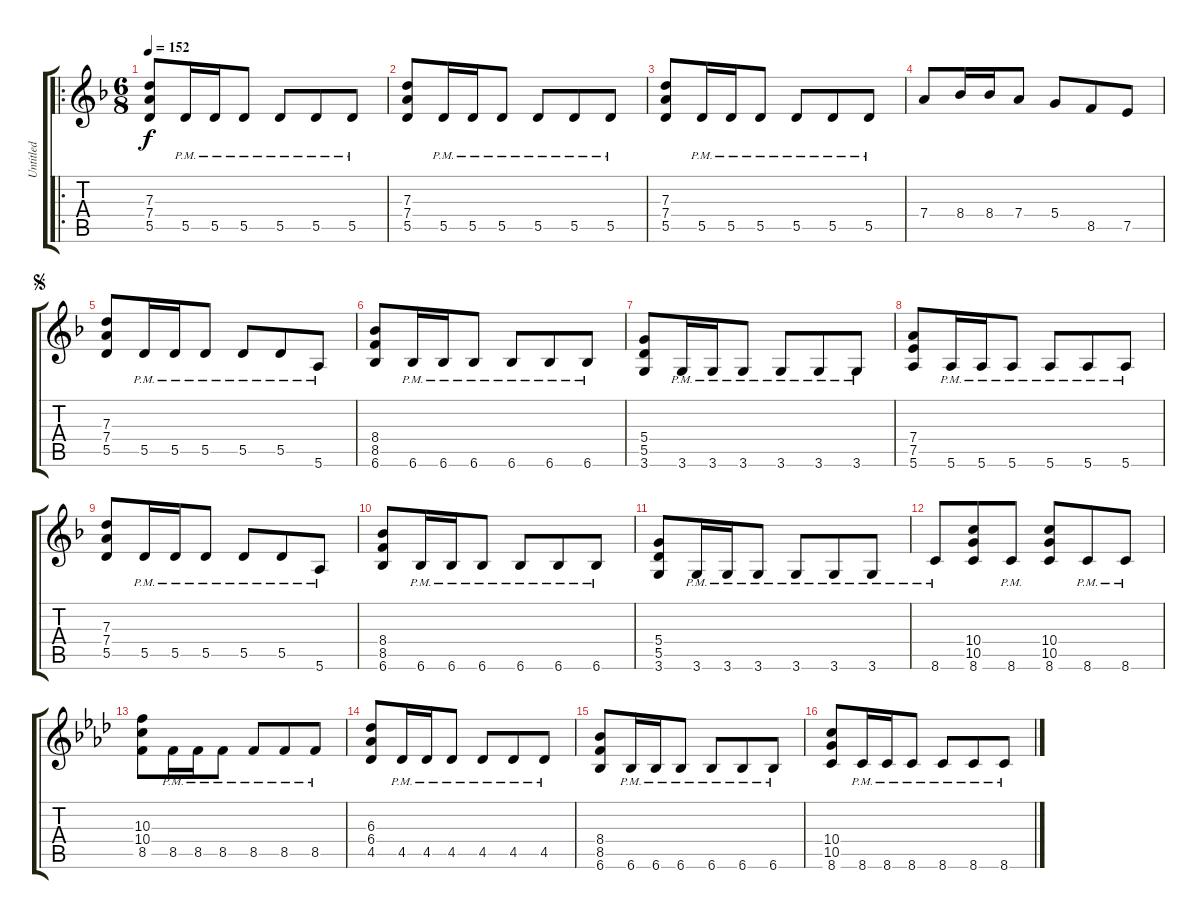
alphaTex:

\track ("Untitled" "Untitled") {instrument distortionguitar}
\staff {score tabs}
\tuning (E4 B3 G3 D3 A2 E2) {hide}
\ro
\ts (6 8)
\tempo 152
\clef g2
\ks f
(7.3 7.4 5.5).8{dy f} 5.5{pm}.16 5.5{pm}.16 5.5{pm}.8 5.5{pm}.8 5.5{pm}.8 5.5{pm}.8 |
(7.3 7.4 5.5).8 5.5{pm}.16 5.5{pm}.16 5.5{pm}.8 5.5{pm}.8 5.5{pm}.8 5.5{pm}.8 |
(7.3 7.4 5.5).8 5.5{pm}.16 5.5{pm}.16 5.5{pm}.8 5.5{pm}.8 5.5{pm}.8 5.5{pm}.8 |
7.4.8 8.4.16 8.4.16 7.4.8 5.4.8 8.5.8 7.5.8 |
\jump segno
(7.3 7.4 5.5).8 5.5{pm}.16 5.5{pm}.16 5.5{pm}.8 5.5{pm}.8 5.5{pm}.8 5.6{pm}.8 |
(8.4 8.5 6.6).8 6.6{pm}.16 6.6{pm}.16 6.6{pm}.8 6.6{pm}.8 6.6{pm}.8 6.6{pm}.8 |
(5.4 5.5 3.6).8 3.6{pm}.16 3.6{pm}.16 3.6{pm}.8 3.6{pm}.8 3.6{pm}.8 3.6{pm}.8 |
(7.4 7.5 5.6).8 5.6{pm}.16 5.6{pm}.16 5.6{pm}.8 5.6{pm}.8 5.6{pm}.8 5.6{pm}.8 |
(7.3 7.4 5.5).8 5.5{pm}.16 5.5{pm}.16 5.5{pm}.8 5.5{pm}.8 5.5{pm}.8 5.6{pm}.8 |
(8.4 8.5 6.6).8 6.6{pm}.16 6.6{pm}.16 6.6{pm}.8 6.6{pm}.8 6.6{pm}.8 6.6{pm}.8 |
(5.4 5.5 3.6).8 3.6{pm}.16 3.6{pm}.16 3.6{pm}.8 3.6{pm}.8 3.6{pm}.8 3.6{pm}.8 |
8.6{pm}.8 (10.4 10.5 8.6).8 8.6{pm}.8 (10.4 10.5 8.6).8 8.6{pm}.8 8.6{pm}.8 |
\ks ab
(10.3 10.4 8.5).8 8.5{pm}.16 8.5{pm}.16 8.5{pm}.8 8.5{pm}.8 8.5{pm}.8 8.5{pm}.8 |
(6.3 6.4 4.5).8 4.5{pm}.16 4.5{pm}.16 4.5{pm}.8 4.5{pm}.8 4.5{pm}.8 4.5{pm}.8 |
(8.4 8.5 6.6).8 6.6{pm}.16 6.6{pm}.16 6.6{pm}.8 6.6{pm}.8 6.6{pm}.8 6.6{pm}.8 |
(10.4 10.5 8.6).8 8.6{pm}.16 8.6{pm}.16 8.6{pm}.8 8.6{pm}.8 8.6{pm}.8 8.6{pm}.8
